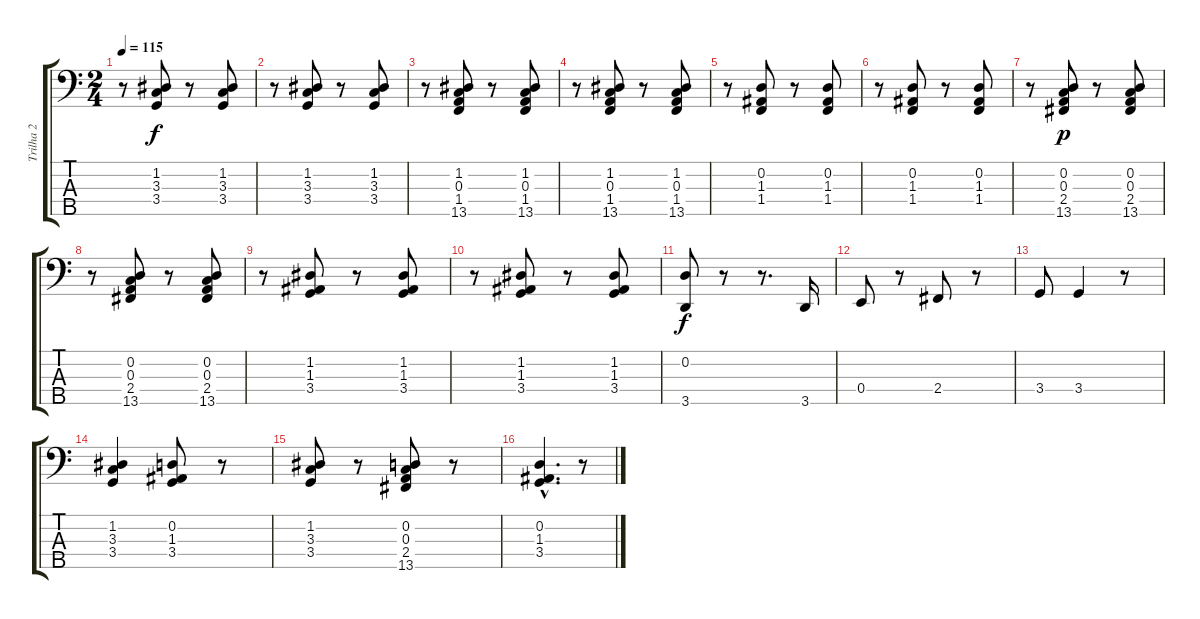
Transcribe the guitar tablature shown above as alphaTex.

\track ("Trilha 2" "Trilha 2") {instrument acousticguitarnylon}
\staff {score tabs}
\tuning (G2 D2 A1 E1 B0) {hide}
\ts (2 4)
\tempo 115
\clef f4
\ks c
r.8{dy f} (1.2 3.3 3.4).8 r.8 (1.2 3.3 3.4).8 |
r.8 (1.2 3.3 3.4).8 r.8 (1.2 3.3 3.4).8 |
r.8 (1.2 0.3 1.4 13.5).8 r.8 (1.2 0.3 1.4 13.5).8 |
r.8 (1.2 0.3 1.4 13.5).8 r.8 (1.2 0.3 1.4 13.5).8 |
r.8 (0.2 1.3 1.4).8 r.8 (0.2 1.3 1.4).8 |
r.8 (0.2 1.3 1.4).8 r.8 (0.2 1.3 1.4).8 |
r.8 (0.2 0.3 2.4 13.5).8{dy p} r.8 (0.2 0.3 2.4 13.5).8 |
r.8 (0.2 0.3 2.4 13.5).8 r.8 (0.2 0.3 2.4 13.5).8 |
r.8 (1.2 1.3 3.4).8 r.8 (1.2 1.3 3.4).8 |
r.8 (1.2 1.3 3.4).8 r.8 (1.2 1.3 3.4).8 |
(0.2 3.5).8{dy f} r.8 r.8{d} 3.5.16 |
0.4.8 r.8 2.4.8 r.8 |
3.4.8 3.4.4 r.8 |
(1.2 3.3 3.4).4 (0.2 1.3 3.4).8 r.8 |
(1.2 3.3 3.4).8 r.8 (0.2 0.3 2.4 13.5).8 r.8 |
(0.2{hac} 1.3{hac} 3.4{hac}).4{d} r.8
